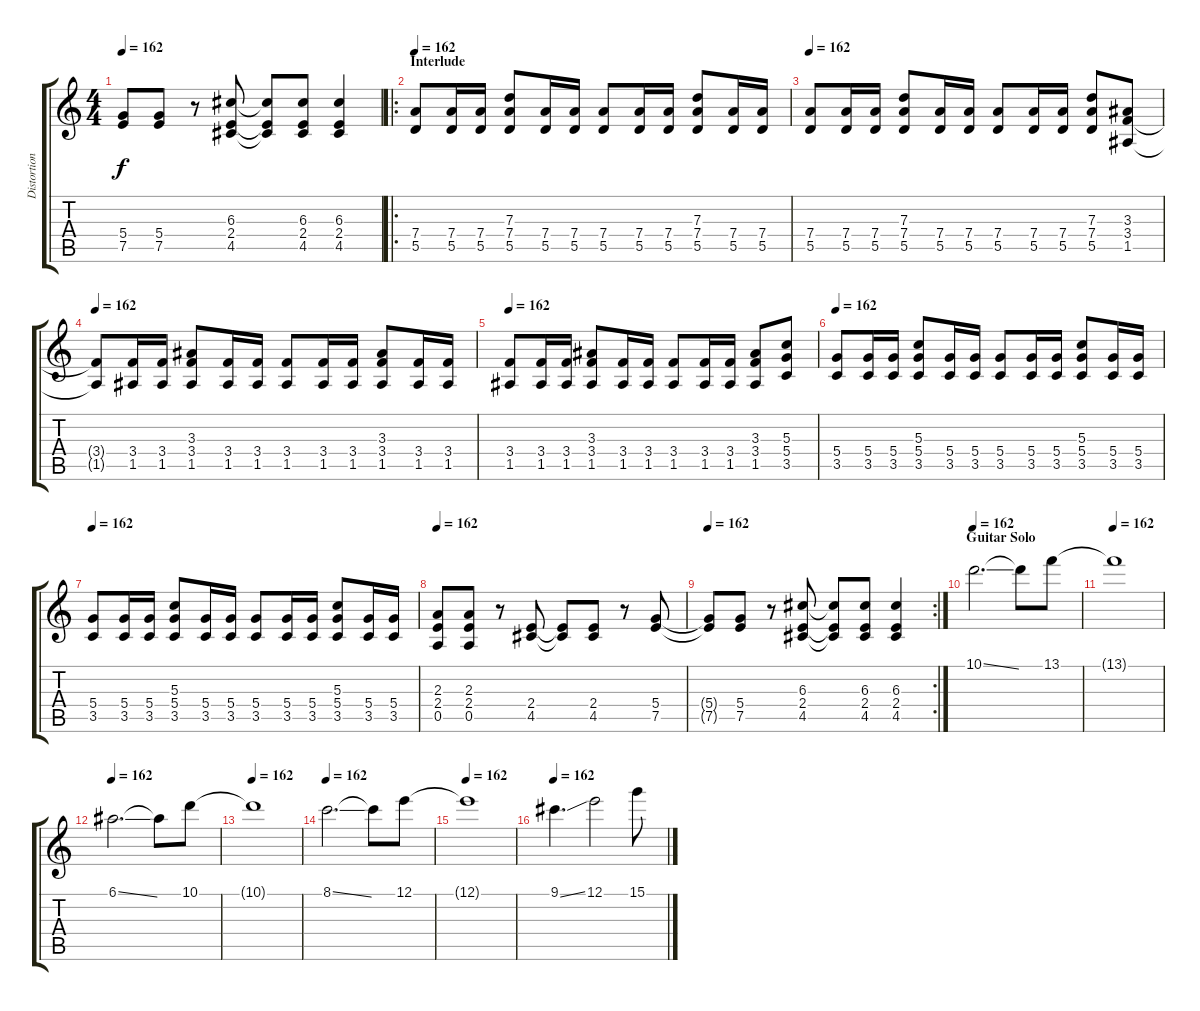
\track ("Distortion Guitar" "Distortion") {instrument distortionguitar}
\staff {score tabs}
\tuning (E4 B3 G3 D3 A2 D2) {hide}
\ts (4 4)
\tempo 162
\clef g2
\ks c
(5.4{t} 7.5{t}).8{dy f} (5.4 7.5).8 r.8 (6.3 2.4 4.5).8 (6.3{t} 2.4{t} 4.5{t}).8 (6.3 2.4 4.5).8 (6.3 2.4 4.5).4 |
\ro
\section ("" "Interlude")
\tempo 162
(7.4 5.5).8 (7.4 5.5).16 (7.4 5.5).16 (7.3 7.4 5.5).8 (7.4 5.5).16 (7.4 5.5).16 (7.4 5.5).8 (7.4 5.5).16 (7.4 5.5).16 (7.3 7.4 5.5).8 (7.4 5.5).16 (7.4 5.5).16 |
\tempo 162
(7.4 5.5).8 (7.4 5.5).16 (7.4 5.5).16 (7.3 7.4 5.5).8 (7.4 5.5).16 (7.4 5.5).16 (7.4 5.5).8 (7.4 5.5).16 (7.4 5.5).16 (7.3 7.4 5.5).8 (3.3 3.4 1.5).8 |
\tempo 162
(3.4{t} 1.5{t}).8 (3.4 1.5).16 (3.4 1.5).16 (3.3 3.4 1.5).8 (3.4 1.5).16 (3.4 1.5).16 (3.4 1.5).8 (3.4 1.5).16 (3.4 1.5).16 (3.3 3.4 1.5).8 (3.4 1.5).16 (3.4 1.5).16 |
\tempo 162
(3.4 1.5).8 (3.4 1.5).16 (3.4 1.5).16 (3.3 3.4 1.5).8 (3.4 1.5).16 (3.4 1.5).16 (3.4 1.5).8 (3.4 1.5).16 (3.4 1.5).16 (3.3 3.4 1.5).8 (5.3 5.4 3.5).8 |
\tempo 162
(5.4 3.5).8 (5.4 3.5).16 (5.4 3.5).16 (5.3 5.4 3.5).8 (5.4 3.5).16 (5.4 3.5).16 (5.4 3.5).8 (5.4 3.5).16 (5.4 3.5).16 (5.3 5.4 3.5).8 (5.4 3.5).16 (5.4 3.5).16 |
\tempo 162
(5.4 3.5).8 (5.4 3.5).16 (5.4 3.5).16 (5.3 5.4 3.5).8 (5.4 3.5).16 (5.4 3.5).16 (5.4 3.5).8 (5.4 3.5).16 (5.4 3.5).16 (5.3 5.4 3.5).8 (5.4 3.5).16 (5.4 3.5).16 |
\tempo 162
(2.3 2.4 0.5).8 (2.3 2.4 0.5).8 r.8 (2.4 4.5).8 (2.4{t} 4.5{t}).8 (2.4 4.5).8 r.8 (5.4 7.5).8 |
\rc 2
\tempo 162
(5.4{t} 7.5{t}).8 (5.4 7.5).8 r.8 (6.3 2.4 4.5).8 (6.3{t} 2.4{t} 4.5{t}).8 (6.3 2.4 4.5).8 (6.3 2.4 4.5).4 |
\section ("" "Guitar Solo")
\tempo 162
10.1{ss}.2{d} 10.1{t}.8 13.1.8 |
\tempo 162
13.1{t}.1 |
\tempo 162
6.1{ss}.2{d} 6.1{t}.8 10.1.8 |
\tempo 162
10.1{t}.1 |
\tempo 162
8.1{ss}.2{d} 8.1{t}.8 12.1.8 |
\tempo 162
12.1{t}.1 |
\tempo 162
9.1{ss}.4{d} 12.1.2 15.1.8
